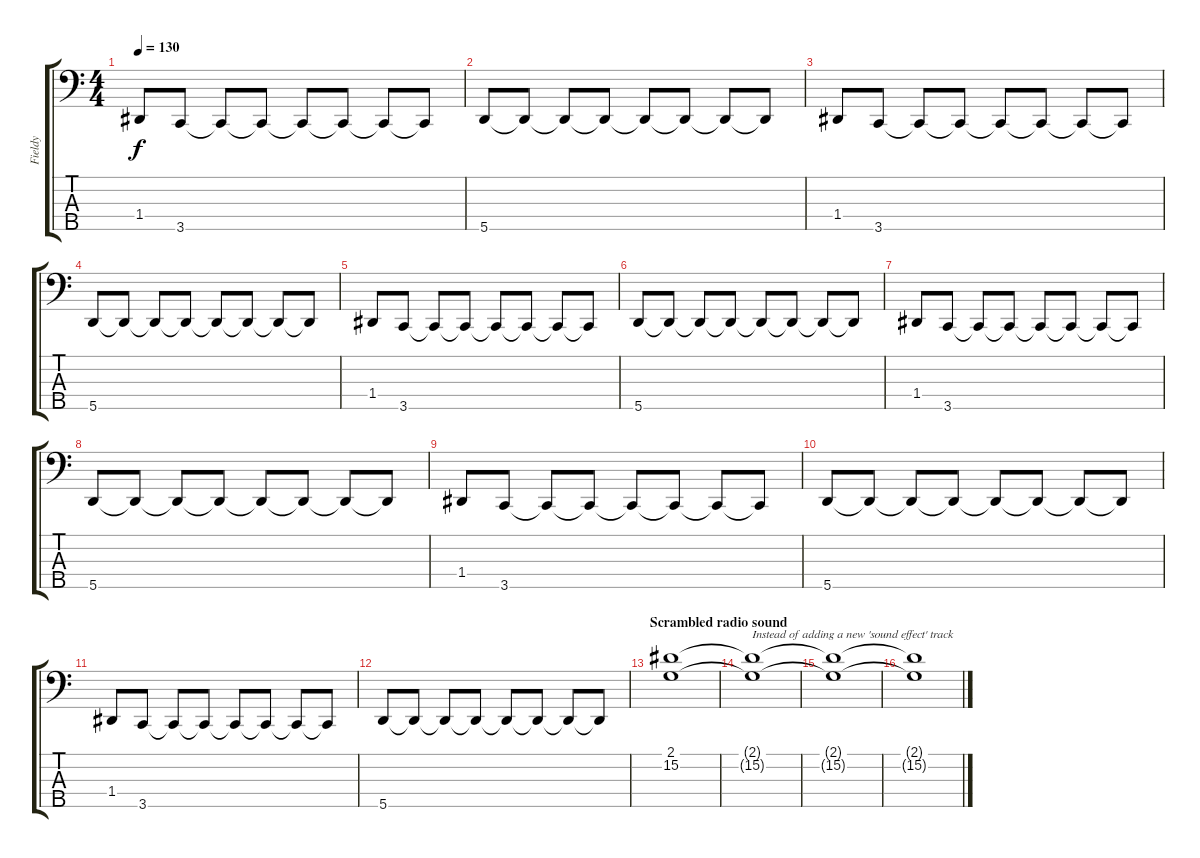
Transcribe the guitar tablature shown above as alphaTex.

\track ("Fieldy" "Fieldy") {instrument electricbassfinger}
\staff {score tabs}
\tuning (F2 C2 G1 D1 A0) {hide}
\ts (4 4)
\tempo 130
\clef f4
\ks c
1.4.8{dy f} 3.5.8 3.5{t}.8 3.5{t}.8 3.5{t}.8 3.5{t}.8 3.5{t}.8 3.5{t}.8 |
5.5.8 5.5{t}.8 5.5{t}.8 5.5{t}.8 5.5{t}.8 5.5{t}.8 5.5{t}.8 5.5{t}.8 |
1.4.8 3.5.8 3.5{t}.8 3.5{t}.8 3.5{t}.8 3.5{t}.8 3.5{t}.8 3.5{t}.8 |
5.5.8 5.5{t}.8 5.5{t}.8 5.5{t}.8 5.5{t}.8 5.5{t}.8 5.5{t}.8 5.5{t}.8 |
1.4.8 3.5.8 3.5{t}.8 3.5{t}.8 3.5{t}.8 3.5{t}.8 3.5{t}.8 3.5{t}.8 |
5.5.8 5.5{t}.8 5.5{t}.8 5.5{t}.8 5.5{t}.8 5.5{t}.8 5.5{t}.8 5.5{t}.8 |
1.4.8 3.5.8 3.5{t}.8 3.5{t}.8 3.5{t}.8 3.5{t}.8 3.5{t}.8 3.5{t}.8 |
5.5.8 5.5{t}.8 5.5{t}.8 5.5{t}.8 5.5{t}.8 5.5{t}.8 5.5{t}.8 5.5{t}.8 |
1.4.8 3.5.8 3.5{t}.8 3.5{t}.8 3.5{t}.8 3.5{t}.8 3.5{t}.8 3.5{t}.8 |
5.5.8 5.5{t}.8 5.5{t}.8 5.5{t}.8 5.5{t}.8 5.5{t}.8 5.5{t}.8 5.5{t}.8 |
1.4.8 3.5.8 3.5{t}.8 3.5{t}.8 3.5{t}.8 3.5{t}.8 3.5{t}.8 3.5{t}.8 |
5.5.8 5.5{t}.8 5.5{t}.8 5.5{t}.8 5.5{t}.8 5.5{t}.8 5.5{t}.8 5.5{t}.8 |
\section ("" "Scrambled radio sound")
(2.1 15.2).1{volume 16 instrument applause} |
(2.1{t} 15.2{t}).1{txt "Instead of adding a new 'sound effect' track"} |
(2.1{t} 15.2{t}).1 |
(2.1{t} 15.2{t}).1
